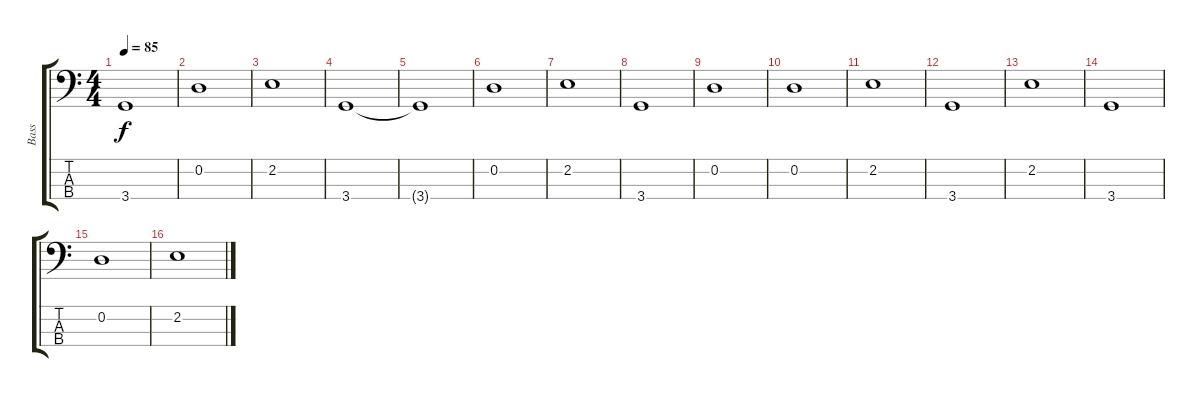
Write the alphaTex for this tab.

\track ("Bass" "Bass") {instrument electricbassfinger}
\staff {score tabs}
\tuning (G2 D2 A1 E1) {hide}
\ts (4 4)
\tempo 85
\clef f4
\ks c
3.4.1{dy f} |
0.2.1 |
2.2.1 |
3.4.1 |
3.4{t}.1 |
0.2.1 |
2.2.1 |
3.4.1 |
0.2.1 |
0.2.1 |
2.2.1 |
3.4.1 |
2.2.1 |
3.4.1 |
0.2.1 |
2.2.1
